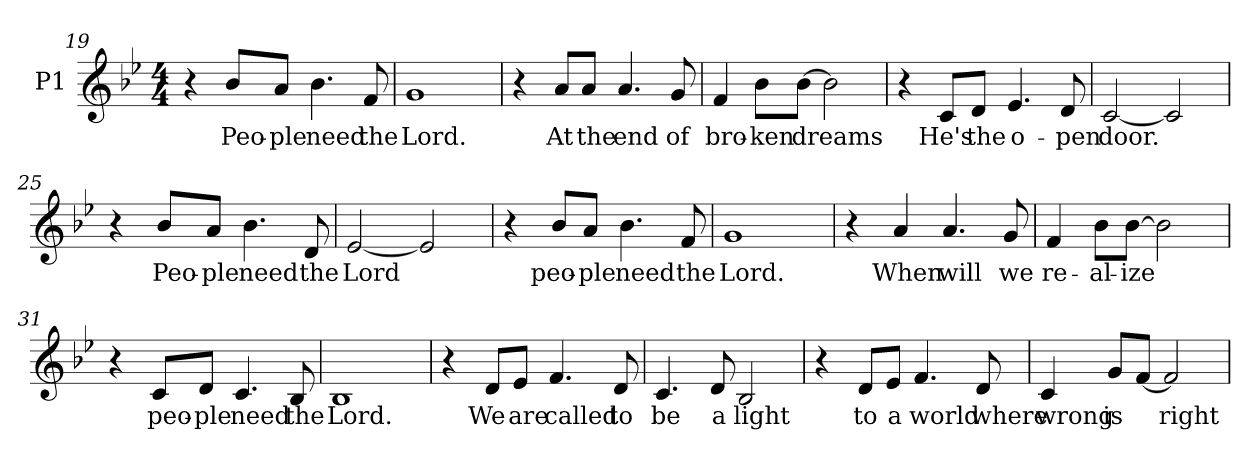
**kern	**text
*part1	*part1
*staff1	*staff1
*I"P1	*
*clefG2	*
*k[b-e-]	*
*B-:	*
*M4/4	*
=19	=19
4r	.
!	!LO:LY:b:color=#000000
8b-i/L	Peo-
!	!LO:LY:b:color=#000000
8ai/J	-ple
!	!LO:LY:b:color=#000000
4.b-i\	need
!	!LO:LY:b:color=#000000
8fi/	the
=20	=20
!	!LO:LY:b:color=#000000
1gi	Lord.
=21	=21
4r	.
!	!LO:LY:b:color=#000000
8ai/L	At
!	!LO:LY:b:color=#000000
8ai/J	the
!	!LO:LY:b:color=#000000
4.ai/	end
!	!LO:LY:b:color=#000000
8gi/	of
!!LO:LB:g=z
=22	=22
!	!LO:LY:b:color=#000000
4fi/	bro-
!	!LO:LY:b:color=#000000
8b-i\L	-ken
!	!LO:LY:b:color=#000000
[>8b-i\J	dreams
2b-i\]	.
=23	=23
4r	.
!	!LO:LY:b:color=#000000
8ci/L	He's
!	!LO:LY:b:color=#000000
8di/J	the
!	!LO:LY:b:color=#000000
4.e-i/	o-
!	!LO:LY:b:color=#000000
8di/	-pen
=24	=24
!	!LO:LY:b:color=#000000
[<2ci/	door.
2ci/]	.
=25	=25
4r	.
!	!LO:LY:b:color=#000000
8b-i/L	Peo-
!	!LO:LY:b:color=#000000
8ai/J	-ple
!	!LO:LY:b:color=#000000
4.b-i\	need
!	!LO:LY:b:color=#000000
8di/	the
=26	=26
!	!LO:LY:b:color=#000000
[<2e-i/	Lord
2e-i/]	.
!!LO:LB:g=z
=27	=27
4r	.
!	!LO:LY:b:color=#000000
8b-i/L	peo-
!	!LO:LY:b:color=#000000
8ai/J	-ple
!	!LO:LY:b:color=#000000
4.b-i\	need
!	!LO:LY:b:color=#000000
8fi/	the
=28	=28
!	!LO:LY:b:color=#000000
1gi	Lord.
=29	=29
4r	.
!	!LO:LY:b:color=#000000
4ai/	When
!	!LO:LY:b:color=#000000
4.ai/	will
!	!LO:LY:b:color=#000000
8gi/	we
=30	=30
!	!LO:LY:b:color=#000000
4fi/	re-
!	!LO:LY:b:color=#000000
8b-i\L	-al-
!	!LO:LY:b:color=#000000
[>8b-i\J	-ize
2b-i\]	.
!!LO:LB:g=z
=31	=31
4r	.
!	!LO:LY:b:color=#000000
8ci/L	peo-
!	!LO:LY:b:color=#000000
8di/J	-ple
!	!LO:LY:b:color=#000000
4.ci/	need
!	!LO:LY:b:color=#000000
8B-i/	the
=32	=32
!	!LO:LY:b:color=#000000
1B-i	Lord.
=33	=33
4r	.
!	!LO:LY:b:color=#000000
8di/L	We
!	!LO:LY:b:color=#000000
8e-i/J	are
!	!LO:LY:b:color=#000000
4.fi/	called
!	!LO:LY:b:color=#000000
8di/	to
=34	=34
!	!LO:LY:b:color=#000000
4.ci/	be
!	!LO:LY:b:color=#000000
8di/	a
!	!LO:LY:b:color=#000000
2B-i/	light
=35	=35
4r	.
!	!LO:LY:b:color=#000000
8di/L	to
!	!LO:LY:b:color=#000000
8e-i/J	a
!	!LO:LY:b:color=#000000
4.fi/	world
!	!LO:LY:b:color=#000000
8di/	where
!!LO:PB:g=z
=36	=36
!	!LO:LY:b:color=#000000
4ci/	wrong
!	!LO:LY:b:color=#000000
8gi/L	is
[<8fi/J	.
!	!LO:LY:b:color=#000000
2fi/]	right
=	=
*-	*-
